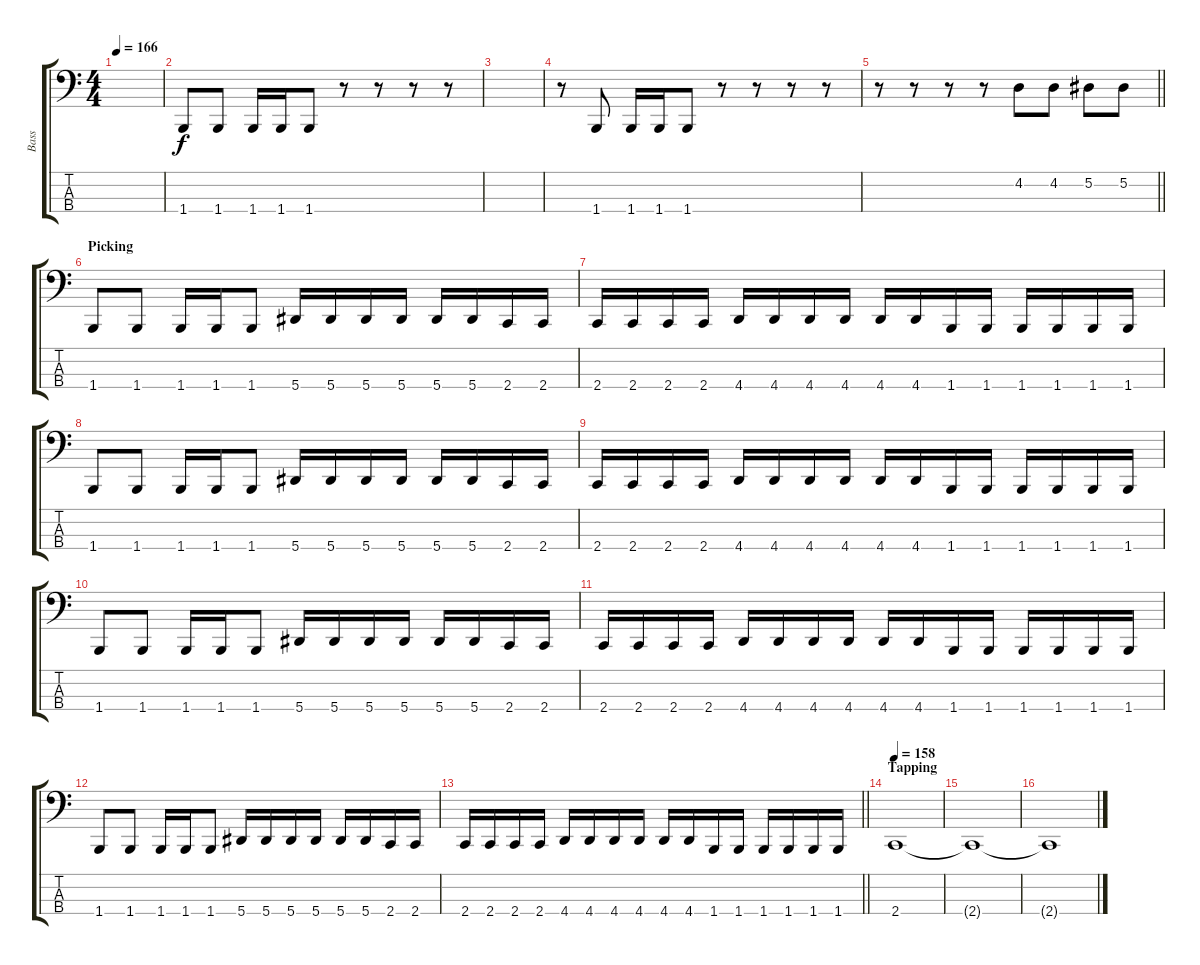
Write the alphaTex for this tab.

\track ("Bass" "Bass") {instrument electricbasspick}
\staff {score tabs}
\tuning (Eb2 Bb1 F1 Bb0) {hide}
\ts (4 4)
\tempo 166
\clef f4
\ks c
|
1.4.8 1.4.8 1.4.16 1.4.16 1.4.8 r.8 r.8 r.8 r.8 |
|
r.8 1.4.8 1.4.16 1.4.16 1.4.8 r.8 r.8 r.8 r.8 |
\barLineRight lightlight
r.8 r.8 r.8 r.8 4.2.8 4.2.8 5.2.8 5.2.8 |
\section ("" "Picking")
1.4.8 1.4.8 1.4.16 1.4.16 1.4.8 5.4.16 5.4.16 5.4.16 5.4.16 5.4.16 5.4.16 2.4.16 2.4.16 |
2.4.16 2.4.16 2.4.16 2.4.16 4.4.16 4.4.16 4.4.16 4.4.16 4.4.16 4.4.16 1.4.16 1.4.16 1.4.16 1.4.16 1.4.16 1.4.16 |
1.4.8 1.4.8 1.4.16 1.4.16 1.4.8 5.4.16 5.4.16 5.4.16 5.4.16 5.4.16 5.4.16 2.4.16 2.4.16 |
2.4.16 2.4.16 2.4.16 2.4.16 4.4.16 4.4.16 4.4.16 4.4.16 4.4.16 4.4.16 1.4.16 1.4.16 1.4.16 1.4.16 1.4.16 1.4.16 |
1.4.8 1.4.8 1.4.16 1.4.16 1.4.8 5.4.16 5.4.16 5.4.16 5.4.16 5.4.16 5.4.16 2.4.16 2.4.16 |
2.4.16 2.4.16 2.4.16 2.4.16 4.4.16 4.4.16 4.4.16 4.4.16 4.4.16 4.4.16 1.4.16 1.4.16 1.4.16 1.4.16 1.4.16 1.4.16 |
1.4.8 1.4.8 1.4.16 1.4.16 1.4.8 5.4.16 5.4.16 5.4.16 5.4.16 5.4.16 5.4.16 2.4.16 2.4.16 |
\barLineRight lightlight
2.4.16 2.4.16 2.4.16 2.4.16 4.4.16 4.4.16 4.4.16 4.4.16 4.4.16 4.4.16 1.4.16 1.4.16 1.4.16 1.4.16 1.4.16 1.4.16 |
\section ("" "Tapping")
\tempo 158
2.4.1 |
2.4{t}.1 |
2.4{t}.1
